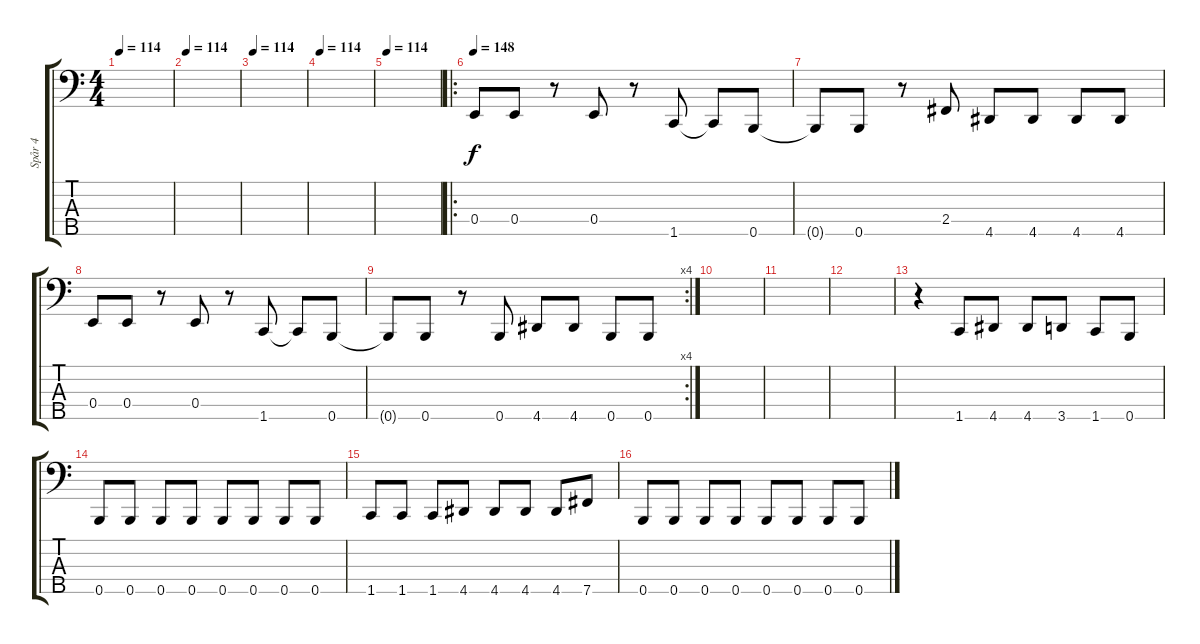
\track ("Spår 4" "Spår 4") {instrument electricbasspick}
\staff {score tabs}
\tuning (G2 D2 A1 E1 B0) {hide}
\ts (4 4)
\tempo 114
\clef f4
\ks c
|
\tempo 114
|
\tempo 114
|
\tempo 114
|
\tempo 114
|
\ro
\tempo 148
0.4.8 0.4.8 r.8 0.4.8 r.8 1.5.8 1.5{t}.8 0.5.8 |
0.5{t}.8 0.5.8 r.8 2.4.8 4.5.8 4.5.8 4.5.8 4.5.8 |
0.4.8 0.4.8 r.8 0.4.8 r.8 1.5.8 1.5{t}.8 0.5.8 |
\rc 4
0.5{t}.8 0.5.8 r.8 0.5.8 4.5.8 4.5.8 0.5.8 0.5.8 |
|
|
|
r.4 1.5.8 4.5.8 4.5.8 3.5.8 1.5.8 0.5.8 |
0.5.8 0.5.8 0.5.8 0.5.8 0.5.8 0.5.8 0.5.8 0.5.8 |
1.5.8 1.5.8 1.5.8 4.5.8 4.5.8 4.5.8 4.5.8 7.5.8 |
0.5.8 0.5.8 0.5.8 0.5.8 0.5.8 0.5.8 0.5.8 0.5.8
